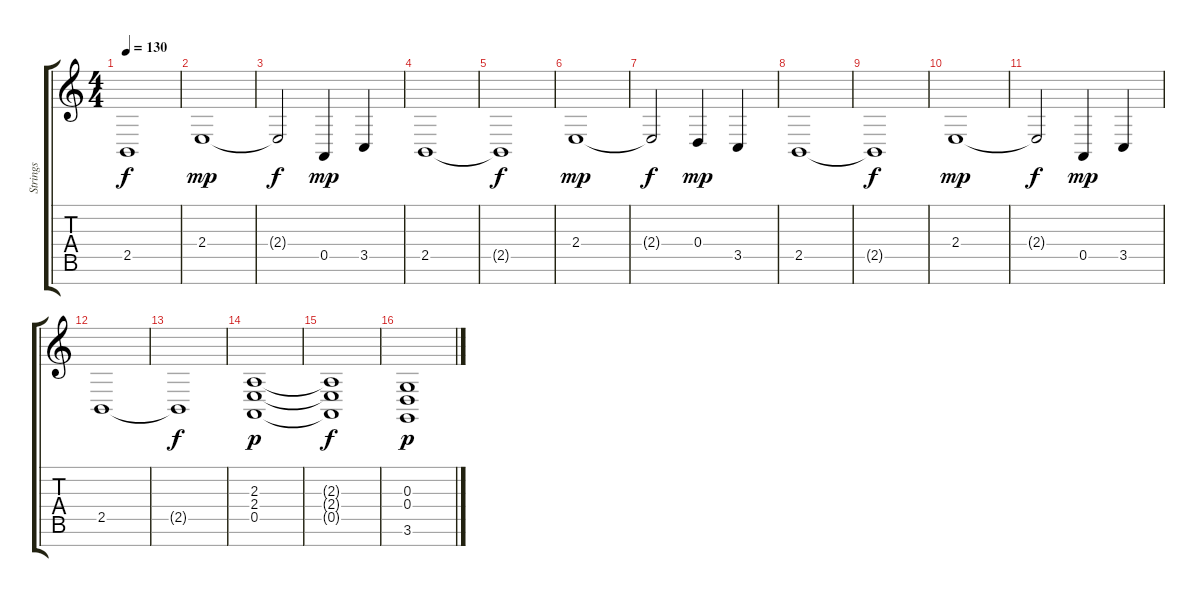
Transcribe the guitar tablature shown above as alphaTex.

\track ("Strings" "Strings") {instrument stringensemble1}
\staff {score tabs}
\tuning (E4 B3 G3 D3 A2 E2 B1) {hide}
\ts (4 4)
\tempo 130
\clef g2
\ks c
2.5{t}.1{dy f} |
2.4.1{dy mp} |
2.4{t}.2{dy f} 0.5.4{dy mp} 3.5.4 |
2.5.1 |
2.5{t}.1{dy f} |
2.4.1{dy mp} |
2.4{t}.2{dy f} 0.4.4{dy mp} 3.5.4 |
2.5.1 |
2.5{t}.1{dy f} |
2.4.1{dy mp} |
2.4{t}.2{dy f} 0.5.4{dy mp} 3.5.4 |
2.5.1 |
2.5{t}.1{dy f} |
(2.3 2.4 0.5).1{dy p} |
(2.3{t} 2.4{t} 0.5{t}).1{dy f} |
(0.3 0.4 3.6).1{dy p}
